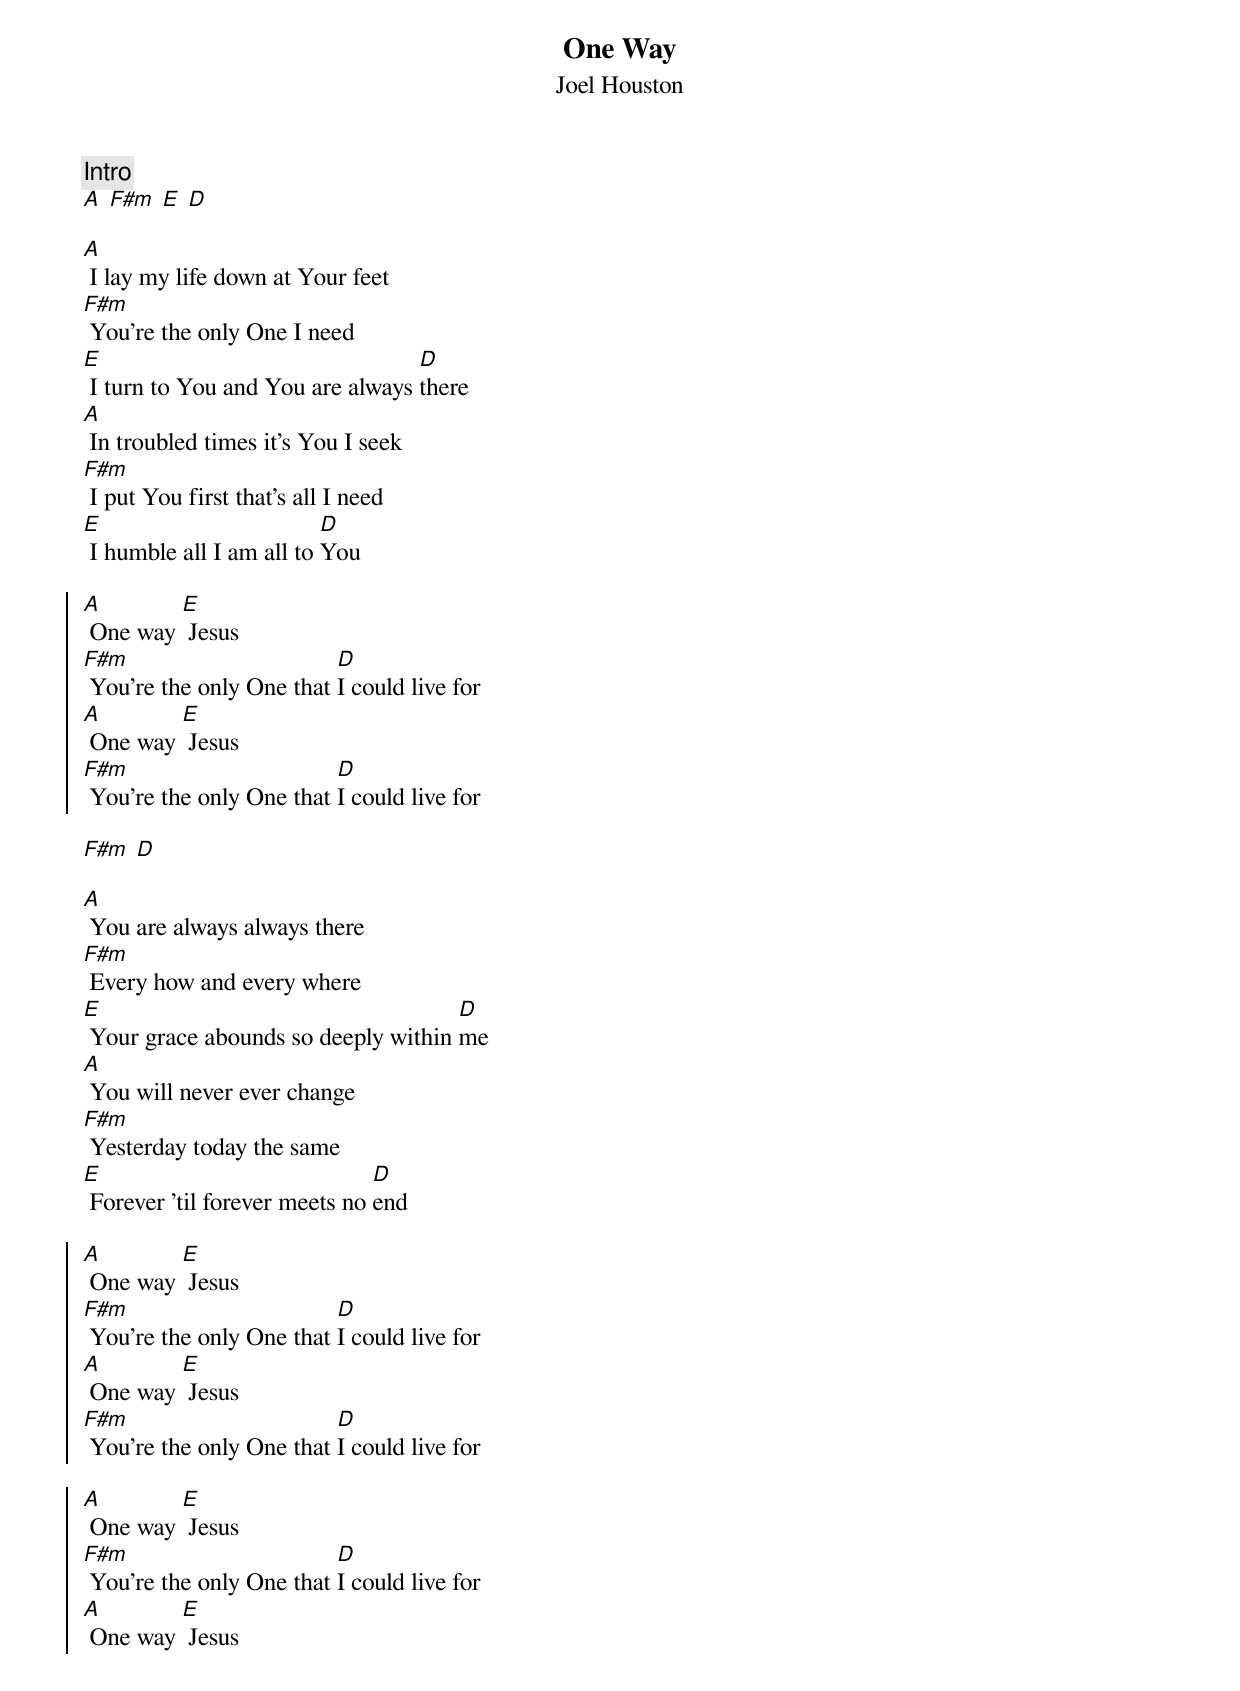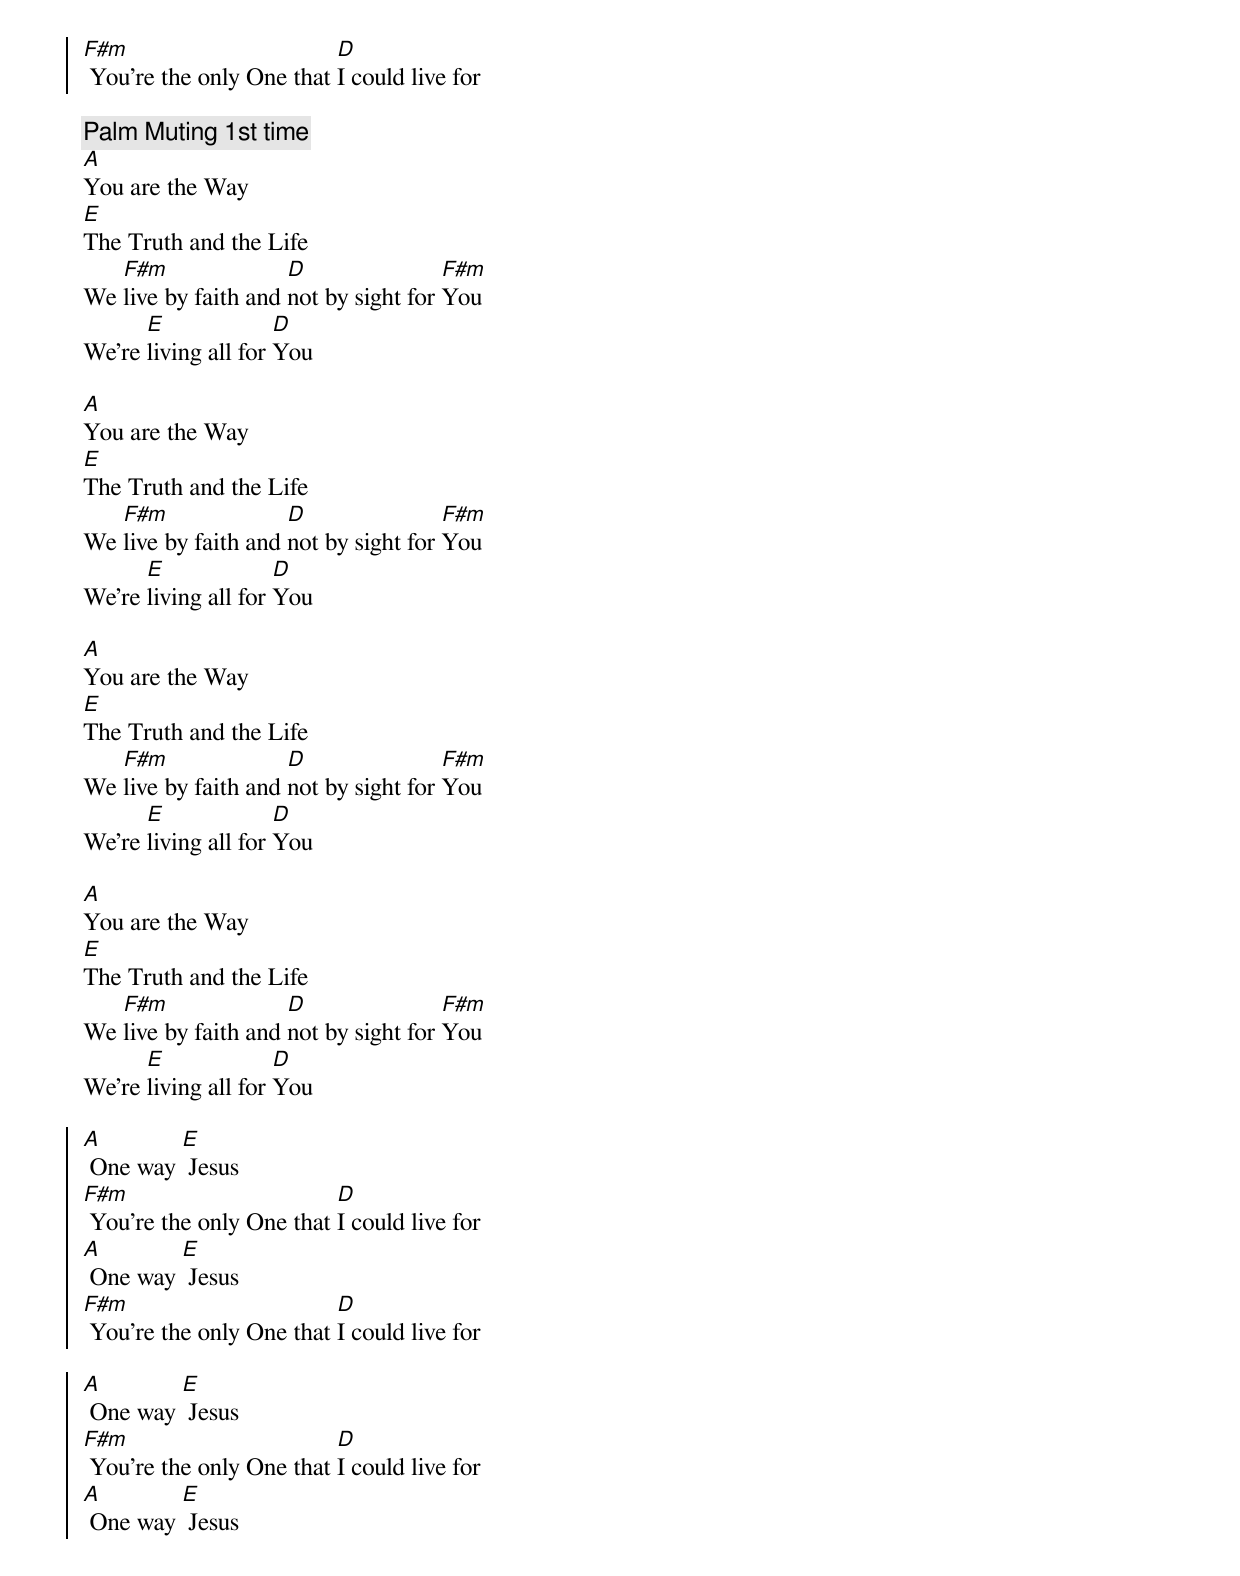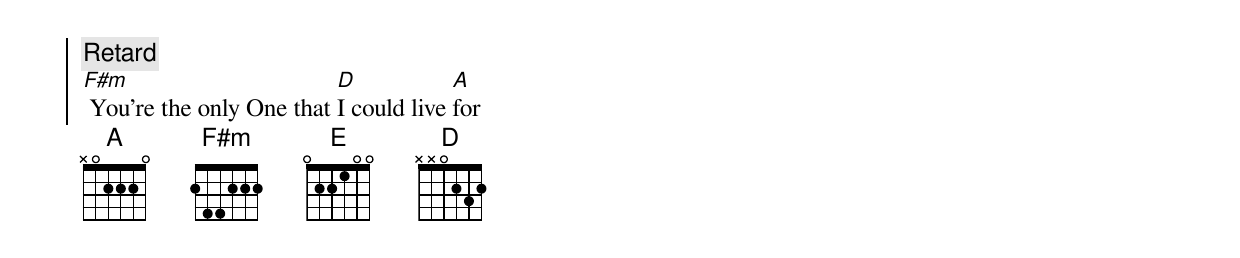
{title:One Way}
{subtitle:Joel Houston}
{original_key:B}
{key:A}
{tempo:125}
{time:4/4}
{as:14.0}

{c:Intro}
[A] [F#m] [E] [D]

[A] I lay my life down at Your feet
[F#m] You're the only One I need
[E] I turn to You and You are always [D]there
[A] In troubled times it's You I seek
[F#m] I put You first that's all I need
[E] I humble all I am all to [D]You

{soc}
[A] One way [E] Jesus
[F#m] You're the only One that [D]I could live for
[A] One way [E] Jesus
[F#m] You're the only One that [D]I could live for
{eoc}

[F#m] [D]

[A] You are always always there
[F#m] Every how and every where
[E] Your grace abounds so deeply within [D]me
[A] You will never ever change
[F#m] Yesterday today the same
[E] Forever 'til forever meets no [D]end

{soc}
[A] One way [E] Jesus
[F#m] You're the only One that [D]I could live for
[A] One way [E] Jesus
[F#m] You're the only One that [D]I could live for

[A] One way [E] Jesus
[F#m] You're the only One that [D]I could live for
[A] One way [E] Jesus
[F#m] You're the only One that [D]I could live for
{eoc}

{sob}
{c:Palm Muting 1st time}
[A]You are the Way
[E]The Truth and the Life
We [F#m]live by faith and [D]not by sight for [F#m]You
We're [E]living all for [D]You

[A]You are the Way
[E]The Truth and the Life
We [F#m]live by faith and [D]not by sight for [F#m]You
We're [E]living all for [D]You

[A]You are the Way
[E]The Truth and the Life
We [F#m]live by faith and [D]not by sight for [F#m]You
We're [E]living all for [D]You

[A]You are the Way
[E]The Truth and the Life
We [F#m]live by faith and [D]not by sight for [F#m]You
We're [E]living all for [D]You
{eob}

{soc}
[A] One way [E] Jesus
[F#m] You're the only One that [D]I could live for
[A] One way [E] Jesus
[F#m] You're the only One that [D]I could live for

[A] One way [E] Jesus
[F#m] You're the only One that [D]I could live for
[A] One way [E] Jesus
{c:Retard}
[F#m] You're the only One that [D]I could live [A]for
{eoc}
